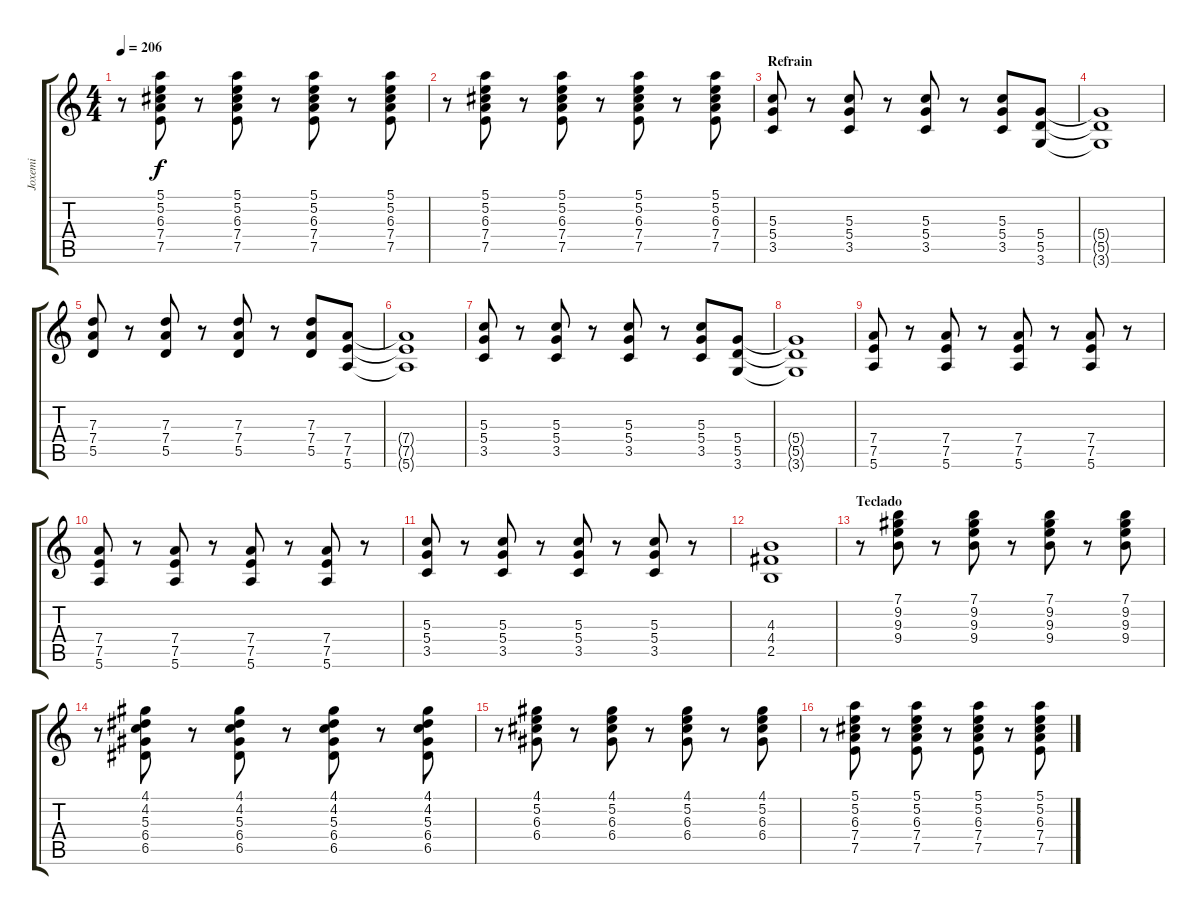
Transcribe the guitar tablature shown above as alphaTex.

\track ("Joxemi" "Joxemi") {instrument distortionguitar}
\staff {score tabs}
\tuning (E4 B3 G3 D3 A2 E2) {hide}
\ts (4 4)
\tempo 206
\clef g2
\ks c
r.8{dy f} (5.1 5.2 6.3 7.4 7.5).8 r.8 (5.1 5.2 6.3 7.4 7.5).8 r.8 (5.1 5.2 6.3 7.4 7.5).8 r.8 (5.1 5.2 6.3 7.4 7.5).8 |
r.8 (5.1 5.2 6.3 7.4 7.5).8 r.8 (5.1 5.2 6.3 7.4 7.5).8 r.8 (5.1 5.2 6.3 7.4 7.5).8 r.8 (5.1 5.2 6.3 7.4 7.5).8 |
\section ("" "Refrain")
(5.3 5.4 3.5).8{instrument distortionguitar} r.8 (5.3 5.4 3.5).8 r.8 (5.3 5.4 3.5).8 r.8 (5.3 5.4 3.5).8 (5.4 5.5 3.6).8 |
(5.4{t} 5.5{t} 3.6{t}).1 |
(7.3 7.4 5.5).8 r.8 (7.3 7.4 5.5).8 r.8 (7.3 7.4 5.5).8 r.8 (7.3 7.4 5.5).8 (7.4 7.5 5.6).8 |
(7.4{t} 7.5{t} 5.6{t}).1 |
(5.3 5.4 3.5).8 r.8 (5.3 5.4 3.5).8 r.8 (5.3 5.4 3.5).8 r.8 (5.3 5.4 3.5).8 (5.4 5.5 3.6).8 |
(5.4{t} 5.5{t} 3.6{t}).1 |
(7.4 7.5 5.6).8 r.8 (7.4 7.5 5.6).8 r.8 (7.4 7.5 5.6).8 r.8 (7.4 7.5 5.6).8 r.8 |
(7.4 7.5 5.6).8 r.8 (7.4 7.5 5.6).8 r.8 (7.4 7.5 5.6).8 r.8 (7.4 7.5 5.6).8 r.8 |
(5.3 5.4 3.5).8 r.8 (5.3 5.4 3.5).8 r.8 (5.3 5.4 3.5).8 r.8 (5.3 5.4 3.5).8 r.8 |
(4.3 4.4 2.5).1 |
\section ("" "Teclado")
r.8{instrument overdrivenguitar} (7.1 9.2 9.3 9.4).8 r.8 (7.1 9.2 9.3 9.4).8 r.8 (7.1 9.2 9.3 9.4).8 r.8 (7.1 9.2 9.3 9.4).8 |
r.8 (4.1 4.2 5.3 6.4 6.5).8 r.8 (4.1 4.2 5.3 6.4 6.5).8 r.8 (4.1 4.2 5.3 6.4 6.5).8 r.8 (4.1 4.2 5.3 6.4 6.5).8 |
r.8 (4.1 5.2 6.3 6.4).8 r.8 (4.1 5.2 6.3 6.4).8 r.8 (4.1 5.2 6.3 6.4).8 r.8 (4.1 5.2 6.3 6.4).8 |
r.8 (5.1 5.2 6.3 7.4 7.5).8 r.8 (5.1 5.2 6.3 7.4 7.5).8 r.8 (5.1 5.2 6.3 7.4 7.5).8 r.8 (5.1 5.2 6.3 7.4 7.5).8
